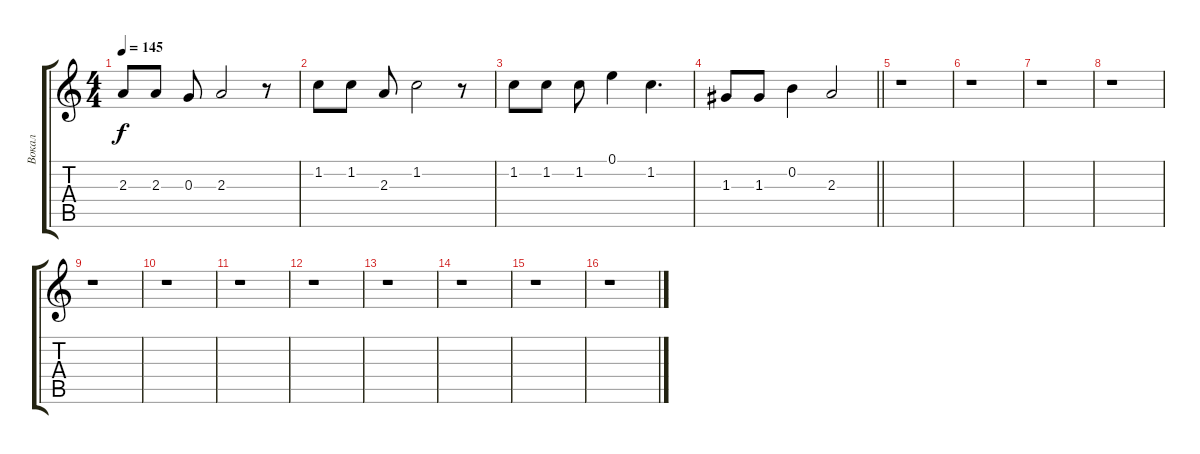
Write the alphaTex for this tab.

\track ("Вокал" "Вокал") {instrument acousticguitarsteel}
\staff {score tabs}
\tuning (E4 B3 G3 D3 A2 E2) {hide}
\ts (4 4)
\tempo 145
\clef g2
\ks c
2.3.8{dy f} 2.3.8 0.3.8 2.3.2 r.8 |
1.2.8 1.2.8 2.3.8 1.2.2 r.8 |
1.2.8 1.2.8 1.2.8 0.1.4 1.2.4{d} |
\barLineRight lightlight
1.3.8 1.3.8 0.2.4 2.3.2 |
r.1 |
r.1 |
r.1 |
r.1 |
r.1 |
r.1 |
r.1 |
r.1 |
r.1 |
r.1 |
r.1 |
r.1
